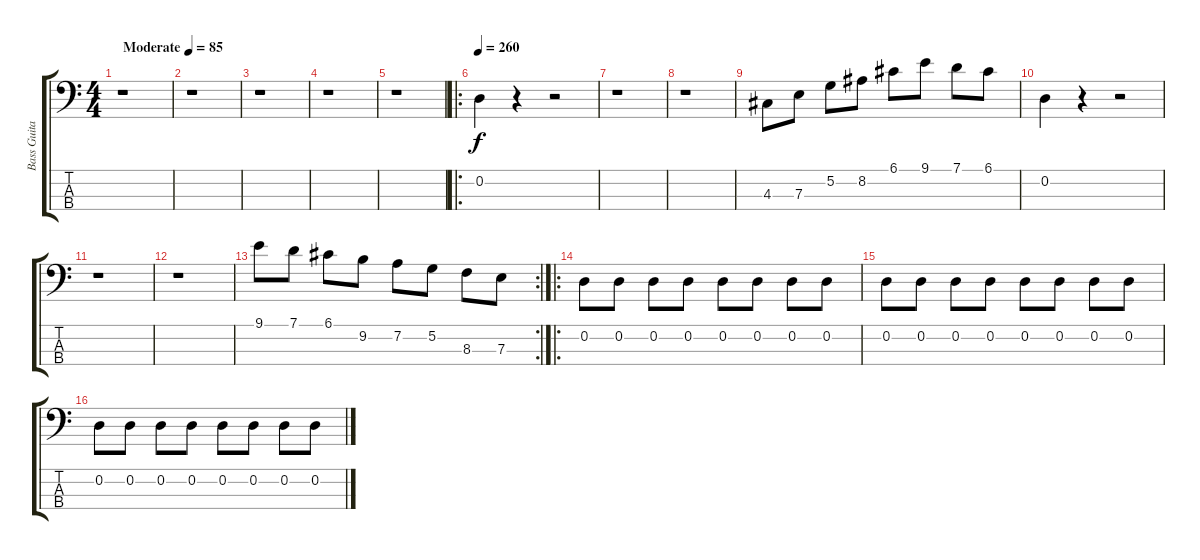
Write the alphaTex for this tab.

\track ("Bass Guitar" "Bass Guita") {instrument electricbassfinger}
\staff {score tabs}
\tuning (G2 D2 A1 E1) {hide}
\ts (4 4)
\tempo (85 "Moderate")
\clef f4
\ks c
r.1{dy f instrument electricbassfinger} |
r.1 |
r.1 |
r.1 |
r.1 |
\ro
\tempo 260
0.2.4 r.4 r.2 |
r.1 |
r.1 |
4.3.8 7.3.8 5.2.8 8.2.8 6.1.8 9.1.8 7.1.8 6.1.8 |
0.2.4 r.4 r.2 |
r.1 |
r.1 |
\rc 2
9.1.8 7.1.8 6.1.8 9.2.8 7.2.8 5.2.8 8.3.8 7.3.8 |
\ro
0.2.8 0.2.8 0.2.8 0.2.8 0.2.8 0.2.8 0.2.8 0.2.8 |
0.2.8 0.2.8 0.2.8 0.2.8 0.2.8 0.2.8 0.2.8 0.2.8 |
0.2.8 0.2.8 0.2.8 0.2.8 0.2.8 0.2.8 0.2.8 0.2.8
